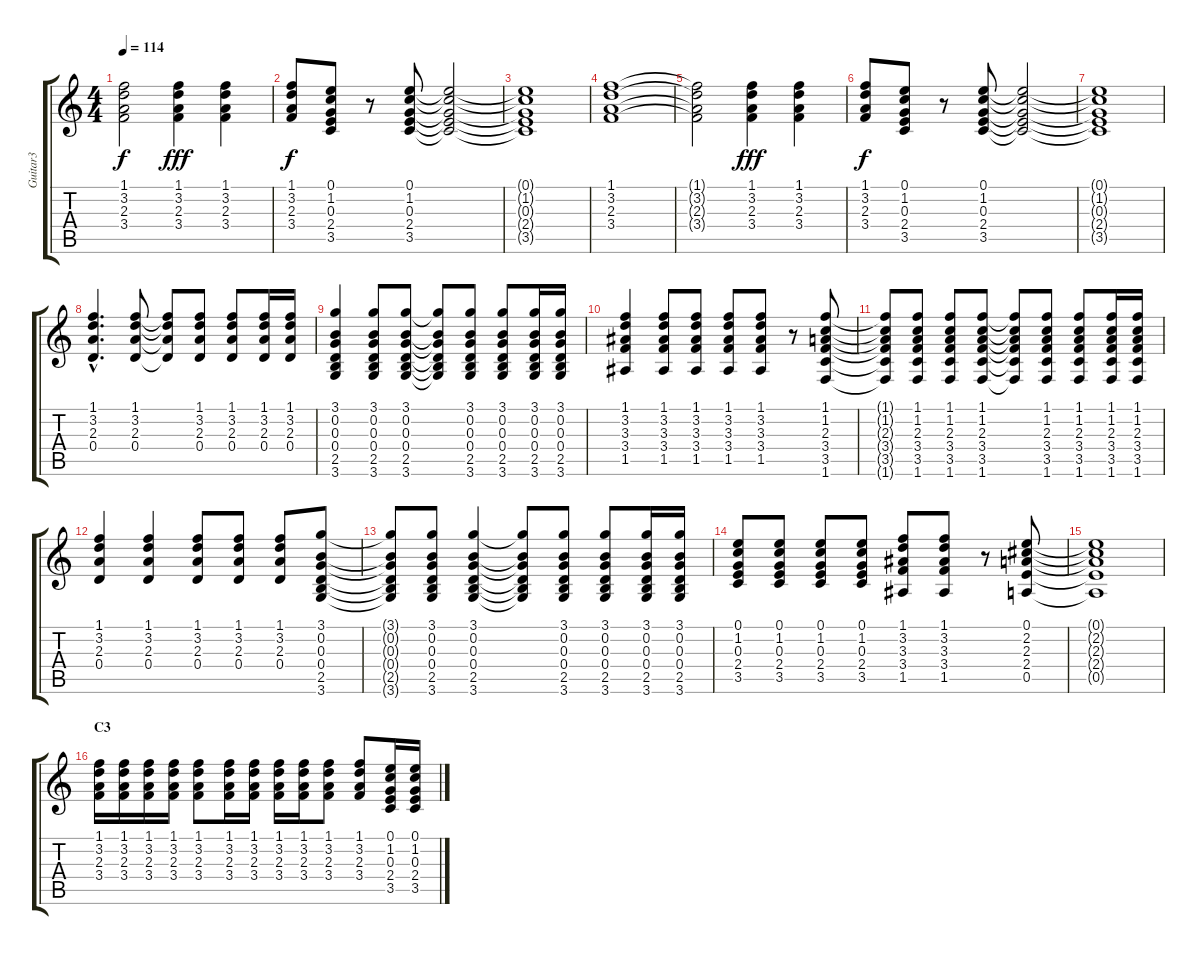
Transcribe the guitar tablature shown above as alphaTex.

\track ("Guitar3" "Guitar3") {instrument electricguitarjazz}
\staff {score tabs}
\tuning (E4 B3 G3 D3 A2 E2) {hide}
\ts (4 4)
\tempo 114
\clef g2
\ks c
(1.1{t} 3.2{t} 2.3{t} 3.4{t}).2{dy f} (1.1 3.2 2.3 3.4).4{dy fff} (1.1 3.2 2.3 3.4).4 |
(1.1 3.2 2.3 3.4).8{dy f} (0.1 1.2 0.3 2.4 3.5).8 r.8 (0.1 1.2 0.3 2.4 3.5).8 (0.1{t} 1.2{t} 0.3{t} 2.4{t} 3.5{t}).2 |
(0.1{t} 1.2{t} 0.3{t} 2.4{t} 3.5{t}).1 |
(1.1 3.2 2.3 3.4).1 |
(1.1{t} 3.2{t} 2.3{t} 3.4{t}).2 (1.1 3.2 2.3 3.4).4{dy fff} (1.1 3.2 2.3 3.4).4 |
(1.1 3.2 2.3 3.4).8{dy f} (0.1 1.2 0.3 2.4 3.5).8 r.8 (0.1 1.2 0.3 2.4 3.5).8 (0.1{t} 1.2{t} 0.3{t} 2.4{t} 3.5{t}).2 |
(0.1{t} 1.2{t} 0.3{t} 2.4{t} 3.5{t}).1 |
(1.1{hac} 3.2{hac} 2.3{hac} 0.4{hac}).4{d} (1.1 3.2 2.3 0.4).8 (1.1{t} 3.2{t} 2.3{t} 0.4{t}).8 (1.1 3.2 2.3 0.4).8 (1.1 3.2 2.3 0.4).8 (1.1 3.2 2.3 0.4).16 (1.1 3.2 2.3 0.4).16 |
(3.1 0.2 0.3 0.4 2.5 3.6).4 (3.1 0.2 0.3 0.4 2.5 3.6).8 (3.1 0.2 0.3 0.4 2.5 3.6).8 (3.1{t} 0.2{t} 0.3{t} 0.4{t} 2.5{t} 3.6{t}).8 (3.1 0.2 0.3 0.4 2.5 3.6).8 (3.1 0.2 0.3 0.4 2.5 3.6).8 (3.1 0.2 0.3 0.4 2.5 3.6).16 (3.1 0.2 0.3 0.4 2.5 3.6).16 |
(1.1 3.2 3.3 3.4 1.5).4 (1.1 3.2 3.3 3.4 1.5).8 (1.1 3.2 3.3 3.4 1.5).8 (1.1 3.2 3.3 3.4 1.5).8 (1.1 3.2 3.3 3.4 1.5).8 r.8 (1.1 1.2 2.3 3.4 3.5 1.6).8 |
(1.1{t} 1.2{t} 2.3{t} 3.4{t} 3.5{t} 1.6{t}).8 (1.1 1.2 2.3 3.4 3.5 1.6).8 (1.1 1.2 2.3 3.4 3.5 1.6).8 (1.1 1.2 2.3 3.4 3.5 1.6).8 (1.1{t} 1.2{t} 2.3{t} 3.4{t} 3.5{t} 1.6{t}).8 (1.1 1.2 2.3 3.4 3.5 1.6).8 (1.1 1.2 2.3 3.4 3.5 1.6).8 (1.1 1.2 2.3 3.4 3.5 1.6).16 (1.1 1.2 2.3 3.4 3.5 1.6).16 |
(1.1 3.2 2.3 0.4).4 (1.1 3.2 2.3 0.4).4 (1.1 3.2 2.3 0.4).8 (1.1 3.2 2.3 0.4).8 (1.1 3.2 2.3 0.4).8 (3.1 0.2 0.3 0.4 2.5 3.6).8 |
(3.1{t} 0.2{t} 0.3{t} 0.4{t} 2.5{t} 3.6{t}).8 (3.1 0.2 0.3 0.4 2.5 3.6).8 (3.1 0.2 0.3 0.4 2.5 3.6).4 (3.1{t} 0.2{t} 0.3{t} 0.4{t} 2.5{t} 3.6{t}).8 (3.1 0.2 0.3 0.4 2.5 3.6).8 (3.1 0.2 0.3 0.4 2.5 3.6).8 (3.1 0.2 0.3 0.4 2.5 3.6).16 (3.1 0.2 0.3 0.4 2.5 3.6).16 |
(0.1 1.2 0.3 2.4 3.5).8 (0.1 1.2 0.3 2.4 3.5).8 (0.1 1.2 0.3 2.4 3.5).8 (0.1 1.2 0.3 2.4 3.5).8 (1.1 3.2 3.3 3.4 1.5).8 (1.1 3.2 3.3 3.4 1.5).8 r.8 (0.1 2.2 2.3 2.4 0.5).8 |
(0.1{t} 2.2{t} 2.3{t} 2.4{t} 0.5{t}).1 |
\section ("" "C3")
(1.1 3.2 2.3 3.4).16 (1.1 3.2 2.3 3.4).16 (1.1 3.2 2.3 3.4).16 (1.1 3.2 2.3 3.4).16 (1.1 3.2 2.3 3.4).8 (1.1 3.2 2.3 3.4).16 (1.1 3.2 2.3 3.4).16 (1.1 3.2 2.3 3.4).16 (1.1 3.2 2.3 3.4).16 (1.1 3.2 2.3 3.4).8 (1.1 3.2 2.3 3.4).8 (0.1 1.2 0.3 2.4 3.5).16 (0.1 1.2 0.3 2.4 3.5).16
